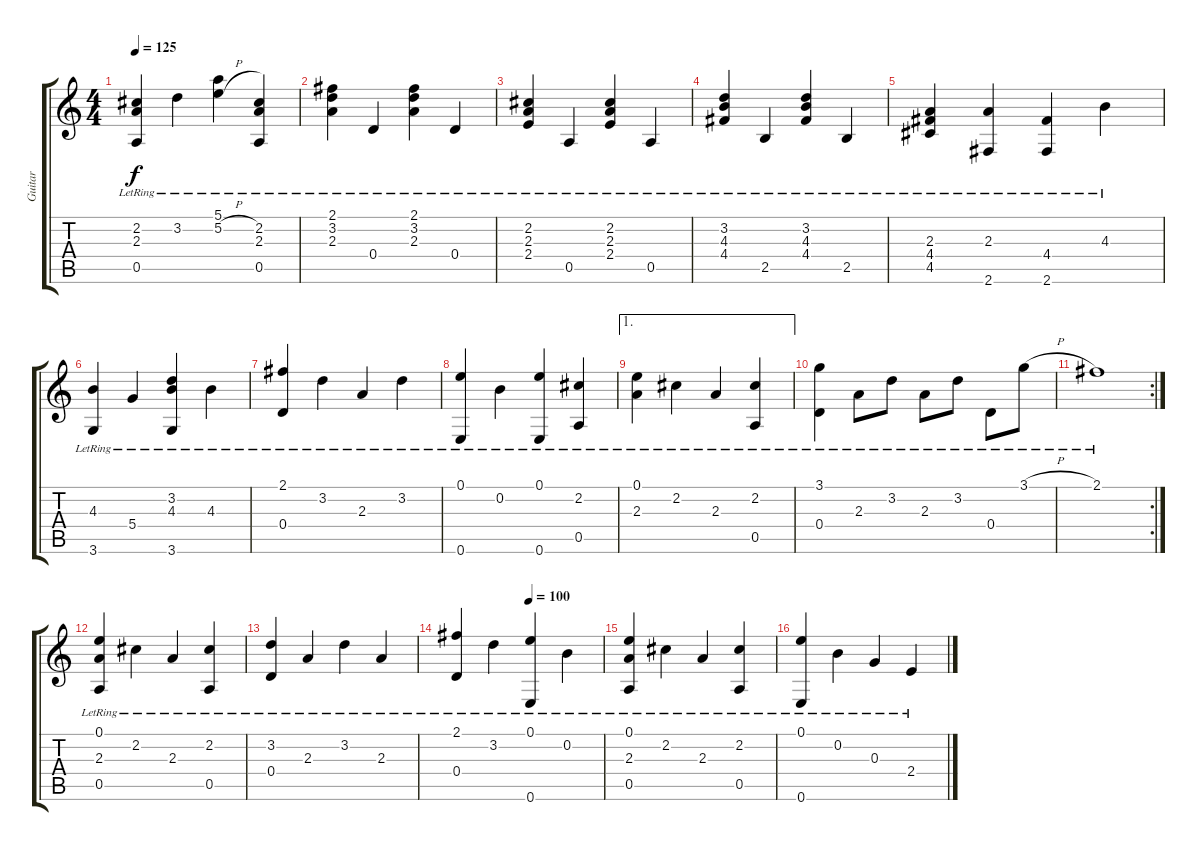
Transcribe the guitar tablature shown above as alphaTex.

\track ("Guitar" "Guitar") {instrument acousticguitarsteel}
\staff {score tabs}
\tuning (E4 B3 G3 D3 A2 E2) {hide}
\ts (4 4)
\tempo 125
\clef g2
\ks c
(2.2 2.3{lr} 0.5).4{dy f} 3.2{lr}.4 (5.1{lr} 5.2{h lr}).4 (2.2{lr} 2.3{lr} 0.5{lr}).4 |
(2.1{lr} 3.2{lr} 2.3{lr}).4 0.4{lr}.4 (2.1{lr} 3.2{lr} 2.3{lr}).4 0.4{lr}.4 |
(2.2{lr} 2.3{lr} 2.4{lr}).4 0.5{lr}.4 (2.2{lr} 2.3{lr} 2.4{lr}).4 0.5{lr}.4 |
(3.2{lr} 4.3{lr} 4.4{lr}).4 2.5{lr}.4 (3.2{lr} 4.3{lr} 4.4{lr}).4 2.5{lr}.4 |
(2.3{lr} 4.4{lr} 4.5{lr}).4 (2.3{lr} 2.6{lr}).4 (4.4{lr} 2.6{lr}).4 4.3{lr}.4 |
(4.3{lr} 3.6{lr}).4 5.4{lr}.4 (3.2{lr} 4.3{lr} 3.6{lr}).4 4.3{lr}.4 |
(2.1{lr} 0.4{lr}).4 3.2{lr}.4 2.3{lr}.4 3.2{lr}.4 |
(0.1{lr} 0.6{lr}).4 0.2{lr}.4 (0.1{lr} 0.6{lr}).4 (2.2{lr} 0.5{lr}).4 |
\ae 1
(0.1{lr} 2.3{lr}).4 2.2{lr}.4 2.3{lr}.4 (2.2{lr} 0.5{lr}).4 |
(3.1 0.4{lr}).4 2.3{lr}.8 3.2{lr}.8 2.3{lr}.8 3.2{lr}.8 0.4{lr}.8 3.1{h lr}.8 |
\rc 2
2.1{lr}.1 |
(0.1{lr} 2.3{lr} 0.5).4 2.2{lr}.4 2.3{lr}.4 (2.2{lr} 0.5{lr}).4 |
(3.2{lr} 0.4{lr}).4 2.3{lr}.4 3.2{lr}.4 2.3{lr}.4 |
\tempo (100 0.5)
(2.1{lr} 0.4{lr}).4 3.2{lr}.4 (0.1{lr} 0.6{lr}).4 0.2{lr}.4 |
(0.1{lr} 2.3{lr} 0.5{lr}).4 2.2{lr}.4 2.3{lr}.4 (2.2{lr} 0.5{lr}).4 |
(0.1{lr} 0.6{lr}).4 0.2{lr}.4 0.3{lr}.4 2.4{lr}.4
